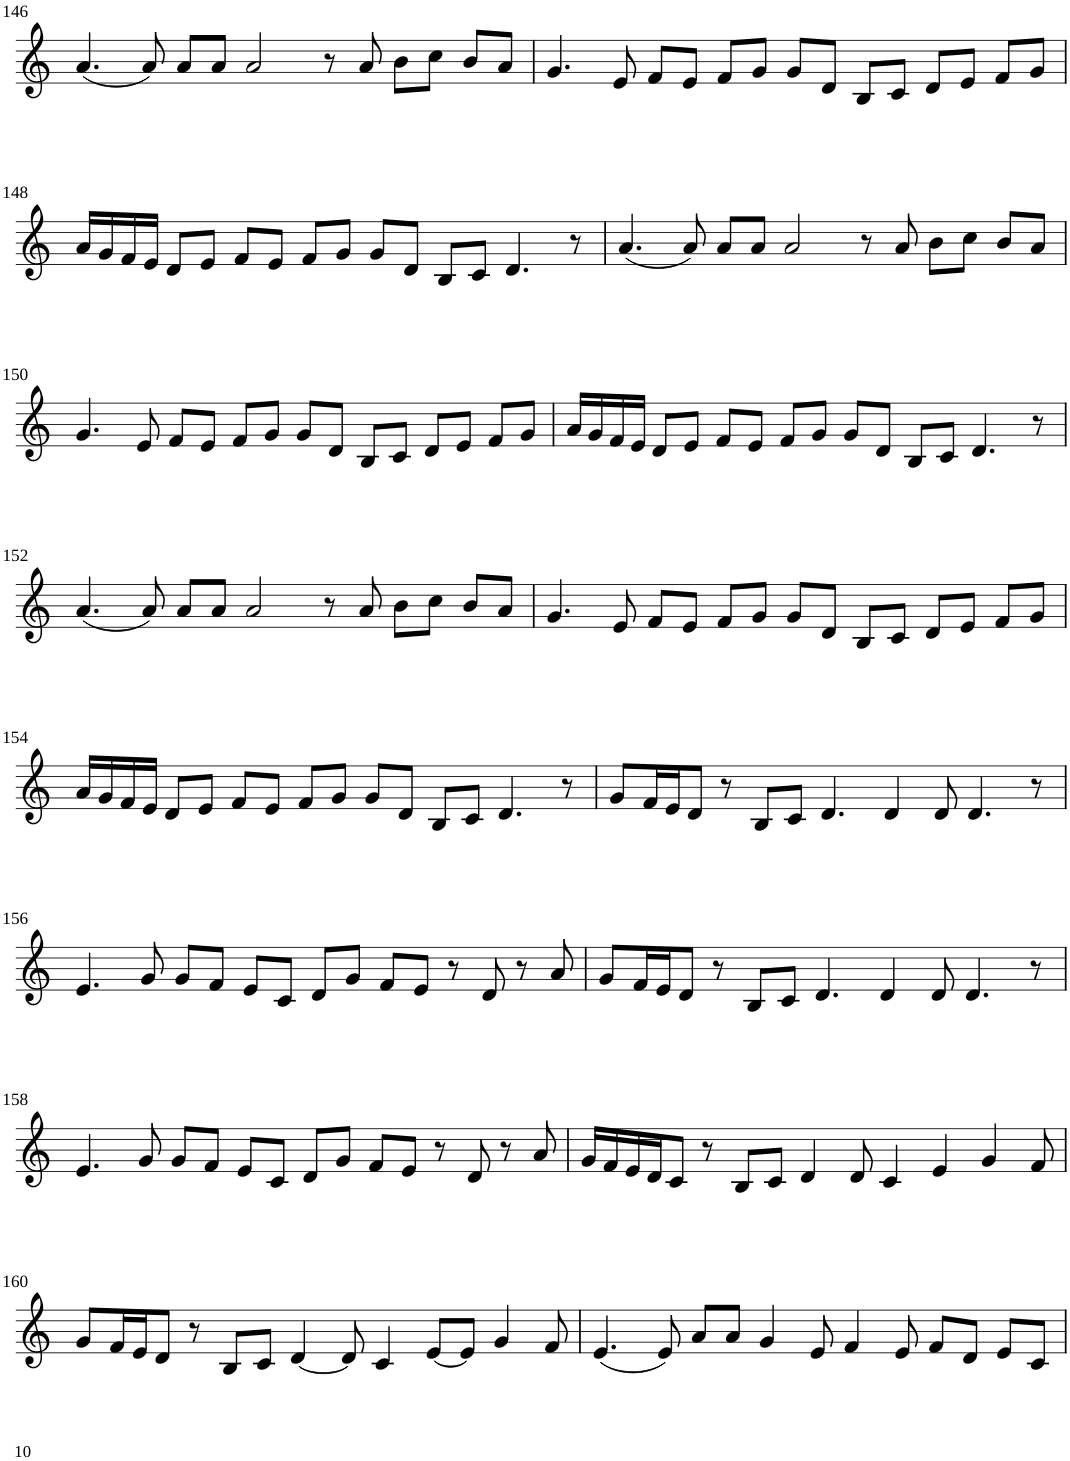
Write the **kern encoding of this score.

**kern
*part1
*staff1
*I"Violin
!!LO:PB:g=z
*clefG2
*k[]
*M8/4
=146
(4.a/
8a/)
8a/L
8a/J
2a/
8r
8a/
8b\L
8cc\J
8b/L
8a/J
=147
4.g/
8e/
8f/L
8e/J
8f/L
8g/J
8g/L
8d/J
8B/L
8c/J
8d/L
8e/J
8f/L
8g/J
!!LO:LB:g=z
=148
16a/LL
16g/
16f/
16e/JJ
8d/L
8e/J
8f/L
8e/J
8f/L
8g/J
8g/L
8d/J
8B/L
8c/J
4.d/
8r
=149
(4.a/
8a/)
8a/L
8a/J
2a/
8r
8a/
8b\L
8cc\J
8b/L
8a/J
!!LO:LB:g=z
=150
4.g/
8e/
8f/L
8e/J
8f/L
8g/J
8g/L
8d/J
8B/L
8c/J
8d/L
8e/J
8f/L
8g/J
=151
16a/LL
16g/
16f/
16e/JJ
8d/L
8e/J
8f/L
8e/J
8f/L
8g/J
8g/L
8d/J
8B/L
8c/J
4.d/
8r
!!LO:LB:g=z
=152
(4.a/
8a/)
8a/L
8a/J
2a/
8r
8a/
8b\L
8cc\J
8b/L
8a/J
=153
4.g/
8e/
8f/L
8e/J
8f/L
8g/J
8g/L
8d/J
8B/L
8c/J
8d/L
8e/J
8f/L
8g/J
!!LO:LB:g=z
=154
16a/LL
16g/
16f/
16e/JJ
8d/L
8e/J
8f/L
8e/J
8f/L
8g/J
8g/L
8d/J
8B/L
8c/J
4.d/
8r
=155
8g/L
16f/L
16e/J
8d/J
8r
8B/L
8c/J
4.d/
4d/
8d/
4.d/
8r
!!LO:LB:g=z
=156
4.e/
8g/
8g/L
8f/J
8e/L
8c/J
8d/L
8g/J
8f/L
8e/J
8r
8d/
8r
8a/
=157
8g/L
16f/L
16e/J
8d/J
8r
8B/L
8c/J
4.d/
4d/
8d/
4.d/
8r
!!LO:LB:g=z
=158
4.e/
8g/
8g/L
8f/J
8e/L
8c/J
8d/L
8g/J
8f/L
8e/J
8r
8d/
8r
8a/
=159
16g/LL
16f/
16e/
16d/J
8c/J
8r
8B/L
8c/J
4d/
8d/
4c/
4e/
4g/
8f/
!!LO:LB:g=z
=160
8g/L
16f/L
16e/J
8d/J
8r
8B/L
8c/J
[4d/
8d/]
4c/
[8e/L
8e/J]
4g/
8f/
=161
(4.e/
8e/)
8a/L
8a/J
4g/
8e/
4f/
8e/
8f/L
8d/J
8e/L
8c/J
=
*-
